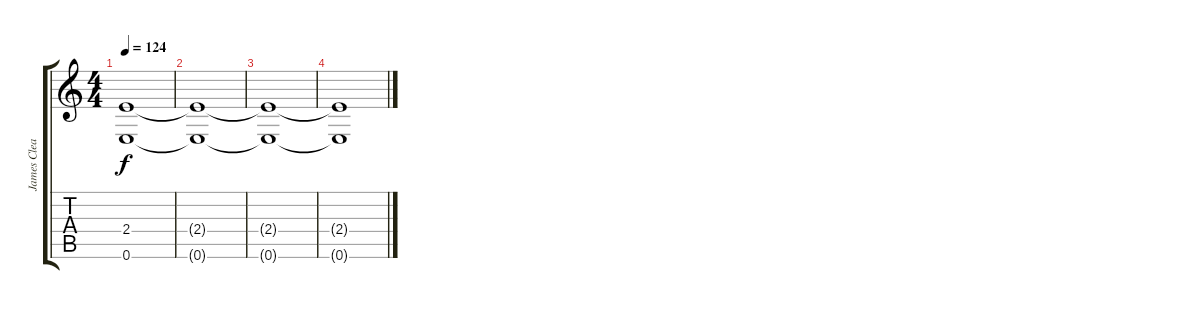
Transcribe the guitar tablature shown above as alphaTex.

\track ("James Clean" "James Clea") {instrument electricguitarclean}
\staff {score tabs}
\tuning (E4 B3 G3 D3 A2 E2) {hide}
\ts (4 4)
\tempo 124
\clef g2
\ks c
(2.4{t} 0.6{t}).1{dy f} |
(2.4{t} 0.6{t}).1 |
(2.4{t} 0.6{t}).1 |
(2.4{t} 0.6{t}).1
